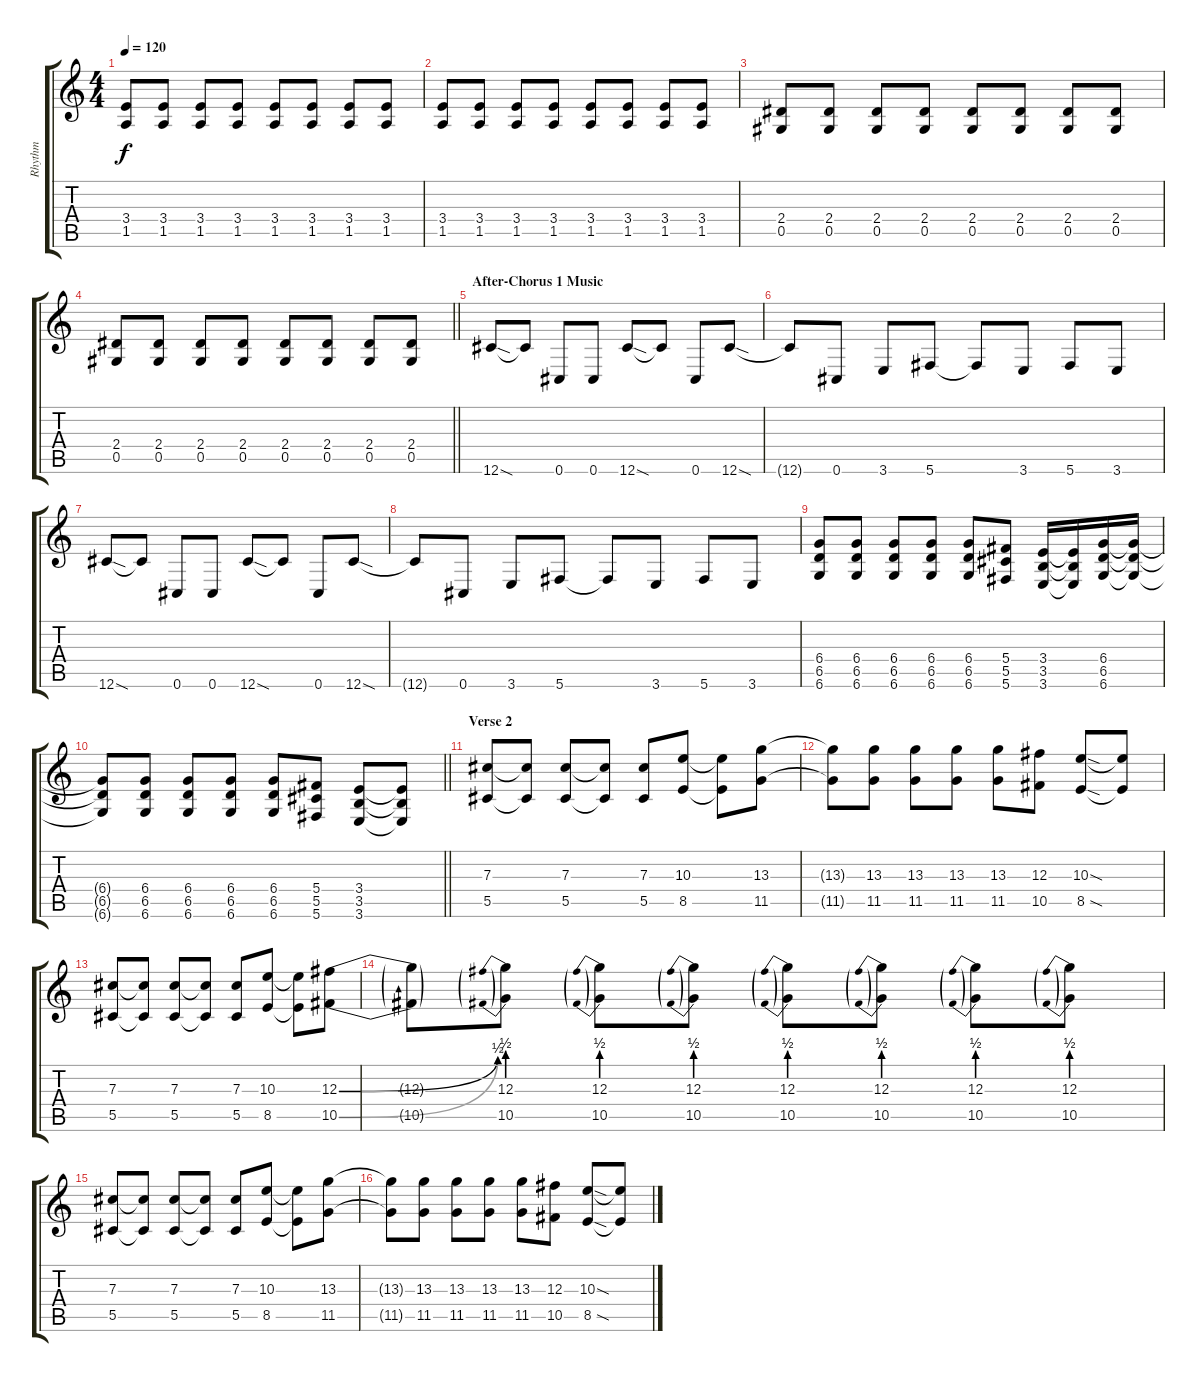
\track ("Rhythm" "Rhythm") {instrument distortionguitar}
\staff {score tabs}
\tuning (Eb4 Bb3 Gb3 Db3 Ab2 Db2) {hide}
\ts (4 4)
\tempo 120
\clef g2
\ks c
(3.4 1.5).8{dy f} (3.4 1.5).8 (3.4 1.5).8 (3.4 1.5).8 (3.4 1.5).8 (3.4 1.5).8 (3.4 1.5).8 (3.4 1.5).8 |
(3.4 1.5).8 (3.4 1.5).8 (3.4 1.5).8 (3.4 1.5).8 (3.4 1.5).8 (3.4 1.5).8 (3.4 1.5).8 (3.4 1.5).8 |
(2.4 0.5).8 (2.4 0.5).8 (2.4 0.5).8 (2.4 0.5).8 (2.4 0.5).8 (2.4 0.5).8 (2.4 0.5).8 (2.4 0.5).8 |
\barLineRight lightlight
(2.4 0.5).8 (2.4 0.5).8 (2.4 0.5).8 (2.4 0.5).8 (2.4 0.5).8 (2.4 0.5).8 (2.4 0.5).8 (2.4 0.5).8 |
\section ("" "After-Chorus 1 Music")
12.6{sod}.8 12.6{t}.8 0.6.8 0.6.8 12.6{sod}.8 12.6{t}.8 0.6.8 12.6{sod}.8 |
12.6{t}.8 0.6.8 3.6.8 5.6.8 5.6{t}.8 3.6.8 5.6.8 3.6.8 |
12.6{sod}.8 12.6{t}.8 0.6.8 0.6.8 12.6{sod}.8 12.6{t}.8 0.6.8 12.6{sod}.8 |
12.6{t}.8 0.6.8 3.6.8 5.6.8 5.6{t}.8 3.6.8 5.6.8 3.6.8 |
(6.4 6.5 6.6).8 (6.4 6.5 6.6).8 (6.4 6.5 6.6).8 (6.4 6.5 6.6).8 (6.4 6.5 6.6).8 (5.4 5.5 5.6).8 (3.4 3.5 3.6).16 (3.4{t} 3.5{t} 3.6{t}).16 (6.4 6.5 6.6).16 (6.4{t} 6.5{t} 6.6{t}).16 |
\barLineRight lightlight
(6.4{t} 6.5{t} 6.6{t}).8 (6.4 6.5 6.6).8 (6.4 6.5 6.6).8 (6.4 6.5 6.6).8 (6.4 6.5 6.6).8 (5.4 5.5 5.6).8 (3.4 3.5 3.6).8 (3.4{t} 3.5{t} 3.6{t}).8 |
\section ("" "Verse 2")
(7.3 5.5).8 (7.3{t} 5.5{t}).8 (7.3 5.5).8 (7.3{t} 5.5{t}).8 (7.3 5.5).8 (10.3 8.5).8 (10.3{t} 8.5{t}).8 (13.3 11.5).8 |
(13.3{t} 11.5{t}).8 (13.3 11.5).8 (13.3 11.5).8 (13.3 11.5).8 (13.3 11.5).8 (12.3 10.5).8 (10.3{sod} 8.5{sod}).8 (10.3{t} 8.5{t}).8 |
(7.3 5.5).8 (7.3{t} 5.5{t}).8 (7.3 5.5).8 (7.3{t} 5.5{t}).8 (7.3 5.5).8 (10.3 8.5).8 (10.3{t} 8.5{t}).8 (12.3{be (bend 0 0 60 2)} 10.5{be (bend 0 0 60 1)}).8 |
(12.3{t} 10.5{t}).8 (12.3{be (prebend 0 2 60 2)} 10.5{be (prebend 0 2 60 2)}).8 (12.3{be (prebend 0 2 60 2)} 10.5{be (prebend 0 2 60 2)}).8 (12.3{be (prebend 0 2 60 2)} 10.5{be (prebend 0 2 60 2)}).8 (12.3{be (prebend 0 2 60 2)} 10.5{be (prebend 0 2 60 2)}).8 (12.3{be (prebend 0 2 60 2)} 10.5{be (prebend 0 2 60 2)}).8 (12.3{be (prebend 0 2 60 2)} 10.5{be (prebend 0 2 60 2)}).8 (12.3{be (prebend 0 2 60 2)} 10.5{be (prebend 0 2 60 2)}).8 |
(7.3 5.5).8 (7.3{t} 5.5{t}).8 (7.3 5.5).8 (7.3{t} 5.5{t}).8 (7.3 5.5).8 (10.3 8.5).8 (10.3{t} 8.5{t}).8 (13.3 11.5).8 |
(13.3{t} 11.5{t}).8 (13.3 11.5).8 (13.3 11.5).8 (13.3 11.5).8 (13.3 11.5).8 (12.3 10.5).8 (10.3{sod} 8.5{sod}).8 (10.3{t} 8.5{t}).8
